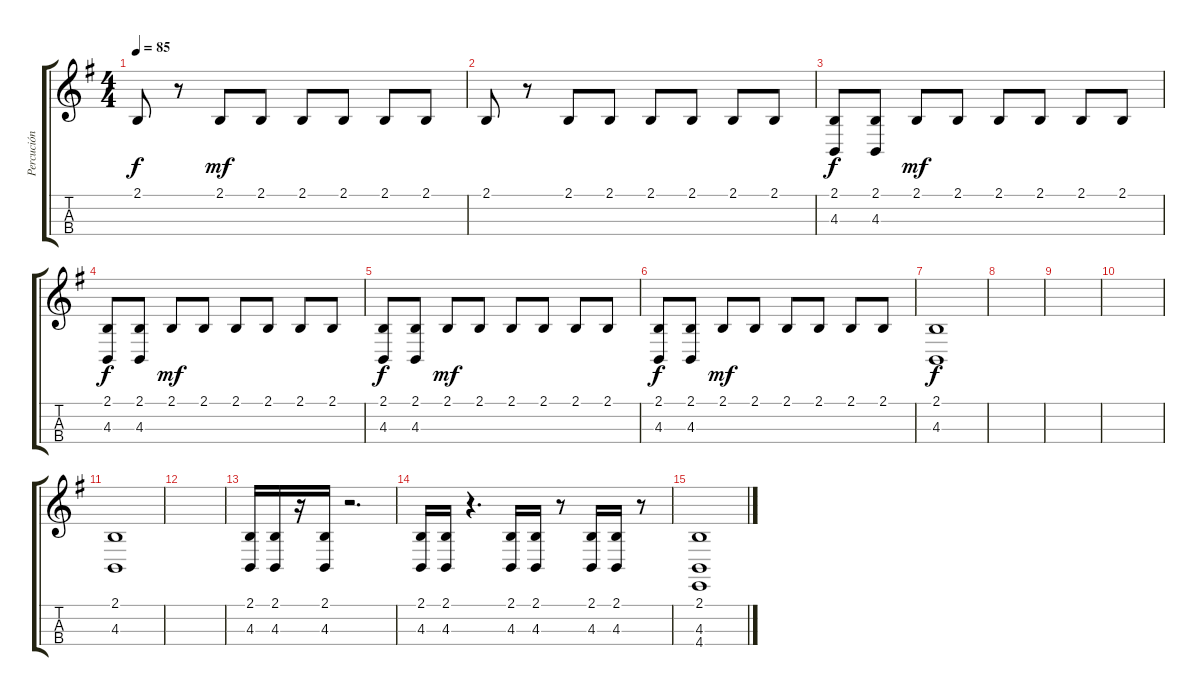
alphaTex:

\track ("Percución II" "Percución ") {instrument taikodrum}
\staff {score tabs}
\tuning (A3 D3 G2 C2) {hide}
\ts (4 4)
\tempo 85
\clef g2
\ks g
2.1.8{dy f} r.8 2.1.8{dy mf} 2.1.8 2.1.8 2.1.8 2.1.8 2.1.8 |
2.1.8 r.8 2.1.8 2.1.8 2.1.8 2.1.8 2.1.8 2.1.8 |
(2.1 4.3).8{dy f} (2.1 4.3).8 2.1.8{dy mf} 2.1.8 2.1.8 2.1.8 2.1.8 2.1.8 |
(2.1 4.3).8{dy f} (2.1 4.3).8 2.1.8{dy mf} 2.1.8 2.1.8 2.1.8 2.1.8 2.1.8 |
(2.1 4.3).8{dy f} (2.1 4.3).8 2.1.8{dy mf} 2.1.8 2.1.8 2.1.8 2.1.8 2.1.8 |
(2.1 4.3).8{dy f} (2.1 4.3).8 2.1.8{dy mf} 2.1.8 2.1.8 2.1.8 2.1.8 2.1.8 |
(2.1 4.3).1{dy f} |
|
|
|
(2.1 4.3).1 |
|
(2.1 4.3).16 (2.1 4.3).16 r.16 (2.1 4.3).16 r.2{d} |
(2.1 4.3).16 (2.1 4.3).16 r.4{d} (2.1 4.3).16 (2.1 4.3).16 r.8 (2.1 4.3).16 (2.1 4.3).16 r.8 |
(2.1 4.3 4.4).1
